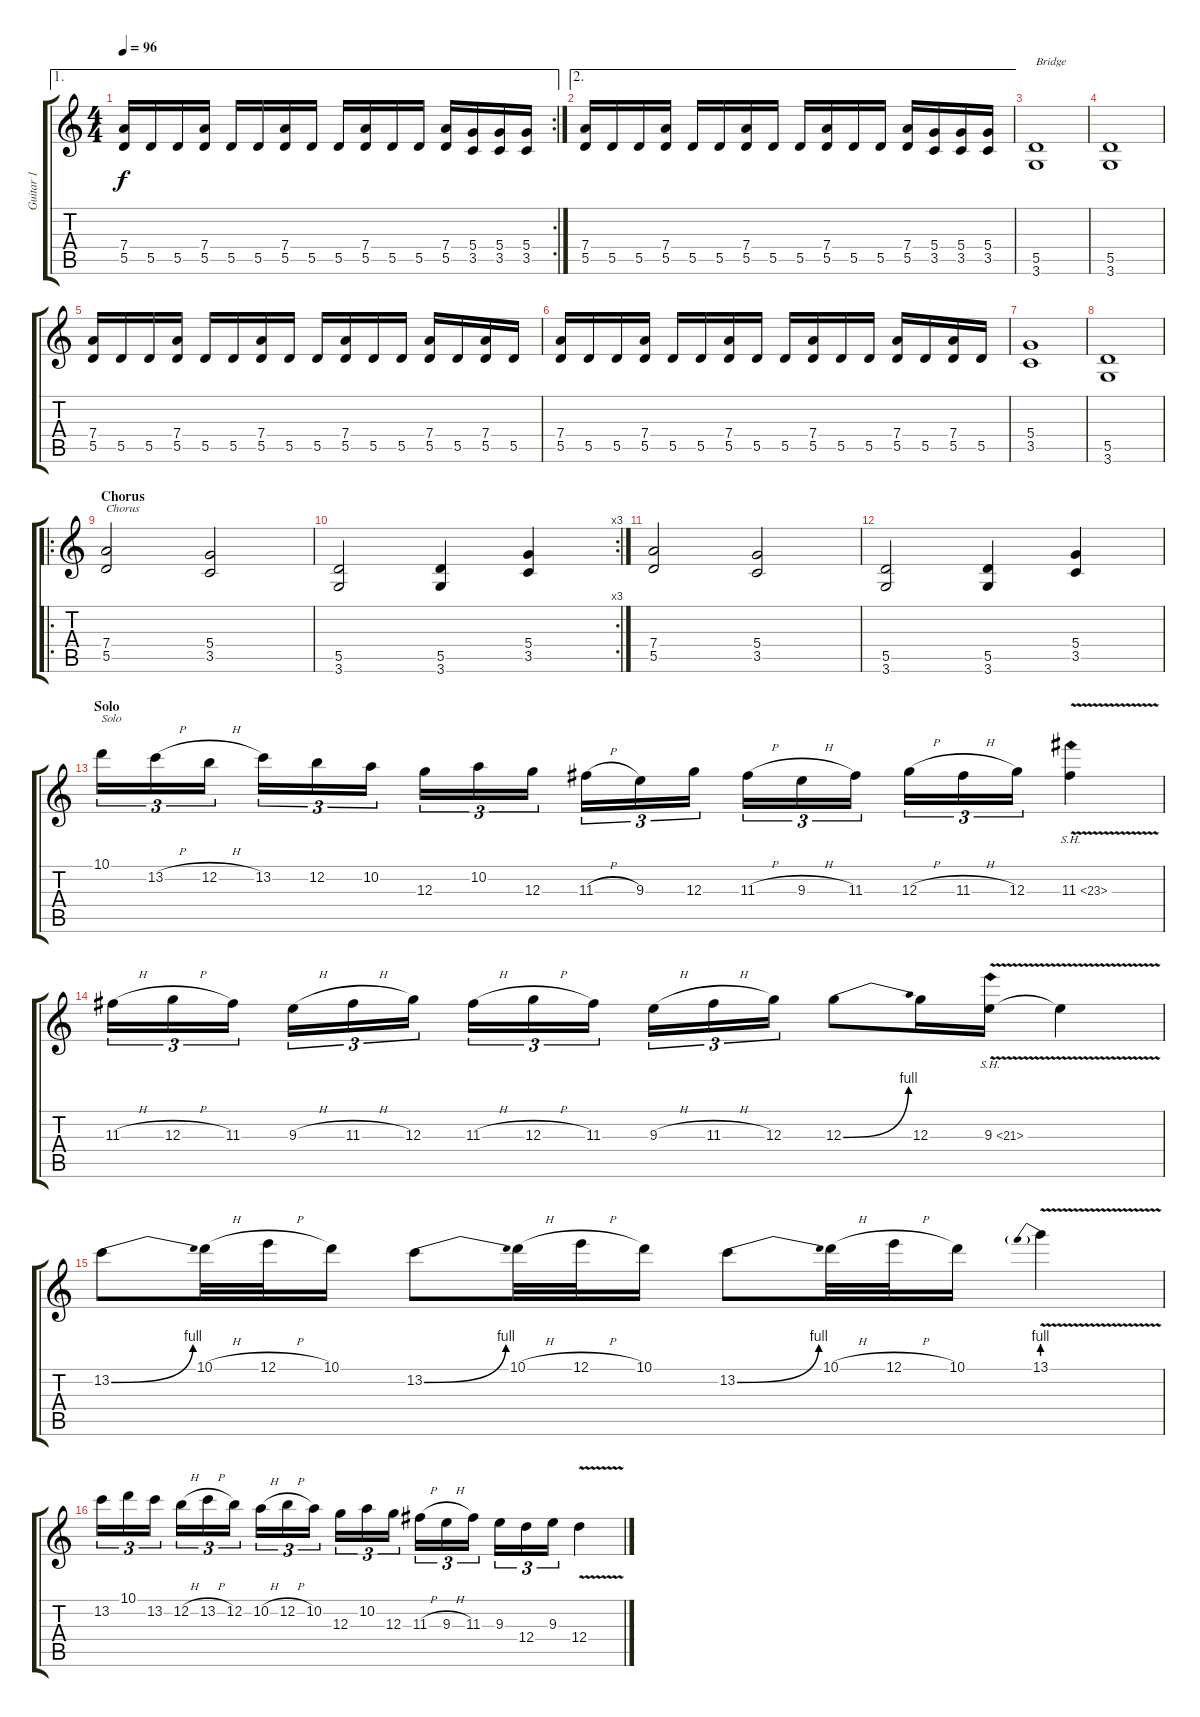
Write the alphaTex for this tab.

\track ("Guitar 1" "Guitar 1") {instrument distortionguitar}
\staff {score tabs}
\tuning (E4 B3 G3 D3 A2 E2) {hide}
\ae 1
\rc 2
\ts (4 4)
\tempo 96
\clef g2
\ks c
(7.4 5.5).16{dy f} 5.5.16 5.5.16 (7.4 5.5).16 5.5.16 5.5.16 (7.4 5.5).16 5.5.16 5.5.16 (7.4 5.5).16 5.5.16 5.5.16 (7.4 5.5).16 (5.4 3.5).16 (5.4 3.5).16 (5.4 3.5).16 |
\ae 2
(7.4 5.5).16 5.5.16 5.5.16 (7.4 5.5).16 5.5.16 5.5.16 (7.4 5.5).16 5.5.16 5.5.16 (7.4 5.5).16 5.5.16 5.5.16 (7.4 5.5).16 (5.4 3.5).16 (5.4 3.5).16 (5.4 3.5).16 |
(5.5 3.6).1{txt "Bridge"} |
(5.5 3.6).1 |
(7.4 5.5).16 5.5.16 5.5.16 (7.4 5.5).16 5.5.16 5.5.16 (7.4 5.5).16 5.5.16 5.5.16 (7.4 5.5).16 5.5.16 5.5.16 (7.4 5.5).16 5.5.16 (7.4 5.5).16 5.5.16 |
(7.4 5.5).16 5.5.16 5.5.16 (7.4 5.5).16 5.5.16 5.5.16 (7.4 5.5).16 5.5.16 5.5.16 (7.4 5.5).16 5.5.16 5.5.16 (7.4 5.5).16 5.5.16 (7.4 5.5).16 5.5.16 |
(5.4 3.5).1 |
(5.5 3.6).1 |
\ro
\section ("" "Chorus")
(7.4 5.5).2{txt "Chorus"} (5.4 3.5).2 |
\rc 3
(5.5 3.6).2 (5.5 3.6).4 (5.4 3.5).4 |
(7.4 5.5).2 (5.4 3.5).2 |
(5.5 3.6).2 (5.5 3.6).4 (5.4 3.5).4 |
\section ("" "Solo")
10.1.16{tu (3 2) txt "Solo"} 13.2{h}.16{tu (3 2)} 12.2{h}.16{tu (3 2)} 13.2.16{tu (3 2)} 12.2.16{tu (3 2)} 10.2.16{tu (3 2)} 12.3.16{tu (3 2)} 10.2.16{tu (3 2)} 12.3.16{tu (3 2)} 11.3{h}.16{tu (3 2)} 9.3.16{tu (3 2)} 12.3.16{tu (3 2)} 11.3{h}.16{tu (3 2)} 9.3{h}.16{tu (3 2)} 11.3.16{tu (3 2)} 12.3{h}.16{tu (3 2)} 11.3{h}.16{tu (3 2)} 12.3.16{tu (3 2)} 11.3{sh 12 v}.4 |
11.3{h}.16{tu (3 2)} 12.3{h}.16{tu (3 2)} 11.3.16{tu (3 2)} 9.3{h}.16{tu (3 2)} 11.3{h}.16{tu (3 2)} 12.3.16{tu (3 2)} 11.3{h}.16{tu (3 2)} 12.3{h}.16{tu (3 2)} 11.3.16{tu (3 2)} 9.3{h}.16{tu (3 2)} 11.3{h}.16{tu (3 2)} 12.3.16{tu (3 2)} 12.3{be (bend 0 0 60 4)}.8 12.3.16 9.3{sh 12 v}.16 9.3{t}.4 |
13.2{be (bend 0 0 60 4)}.8 10.1{h}.32 12.1{h}.32 10.1.16 13.2{be (bend 0 0 60 4)}.8 10.1{h}.32 12.1{h}.32 10.1.16 13.2{be (bend 0 0 60 4)}.8 10.1{h}.32 12.1{h}.32 10.1.16 13.1{be (prebend 0 4 60 4) v}.4 |
13.2.16{tu (3 2)} 10.1.16{tu (3 2)} 13.2.16{tu (3 2)} 12.2{h}.16{tu (3 2)} 13.2{h}.16{tu (3 2)} 12.2.16{tu (3 2)} 10.2{h}.16{tu (3 2)} 12.2{h}.16{tu (3 2)} 10.2.16{tu (3 2)} 12.3.16{tu (3 2)} 10.2.16{tu (3 2)} 12.3.16{tu (3 2)} 11.3{h}.16{tu (3 2)} 9.3{h}.16{tu (3 2)} 11.3.16{tu (3 2)} 9.3.16{tu (3 2)} 12.4.16{tu (3 2)} 9.3.16{tu (3 2)} 12.4{v}.4
